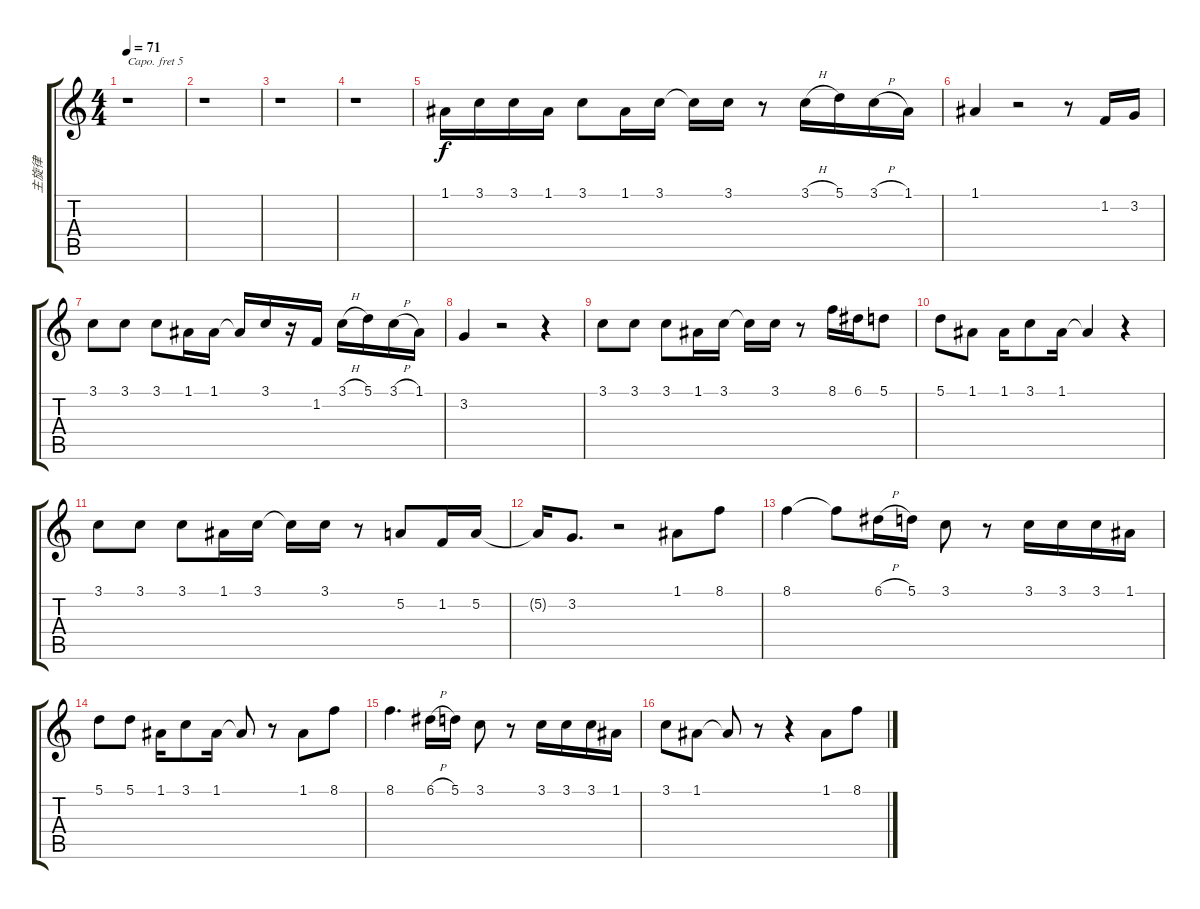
\track ("主旋律" "主旋律") {instrument tenorsax}
\staff {score tabs}
\capo 5
\tuning (E4 B3 G3 D3 A2 E2) {hide}
\ts (4 4)
\tempo 71
\clef g2
\ks c
r.1{dy f} |
r.1 |
r.1 |
r.1 |
1.1.16 3.1.16 3.1.16 1.1.16 3.1.8 1.1.16 3.1.16 3.1{t}.16 3.1.16 r.8 3.1{h}.16 5.1.16 3.1{h}.16 1.1.16 |
1.1.4 r.2 r.8 1.2.16 3.2.16 |
3.1.8 3.1.8 3.1.8 1.1.16 1.1.16 1.1{t}.16 3.1.16 r.16 1.2.16 3.1{h}.16 5.1.16 3.1{h}.16 1.1.16 |
3.2.4 r.2 r.4 |
3.1.8 3.1.8 3.1.8 1.1.16 3.1.16 3.1{t}.16 3.1.16 r.8 8.1.16 6.1.16 5.1.8 |
5.1.8 1.1.8 1.1.16 3.1.8 1.1.16 1.1{t}.4 r.4 |
3.1.8 3.1.8 3.1.8 1.1.16 3.1.16 3.1{t}.16 3.1.16 r.8 5.2.8 1.2.16 5.2.16 |
5.2{t}.16 3.2.8{d} r.2 1.1.8 8.1.8 |
8.1.4 8.1{t}.8 6.1{h}.16 5.1.16 3.1.8 r.8 3.1.16 3.1.16 3.1.16 1.1.16 |
5.1.8 5.1.8 1.1.16 3.1.8 1.1.16 1.1{t}.8 r.8 1.1.8 8.1.8 |
8.1.4{d} 6.1{h}.16 5.1.16 3.1.8 r.8 3.1.16 3.1.16 3.1.16 1.1.16 |
3.1.8 1.1.8 1.1{t}.8 r.8 r.4 1.1.8 8.1.8
